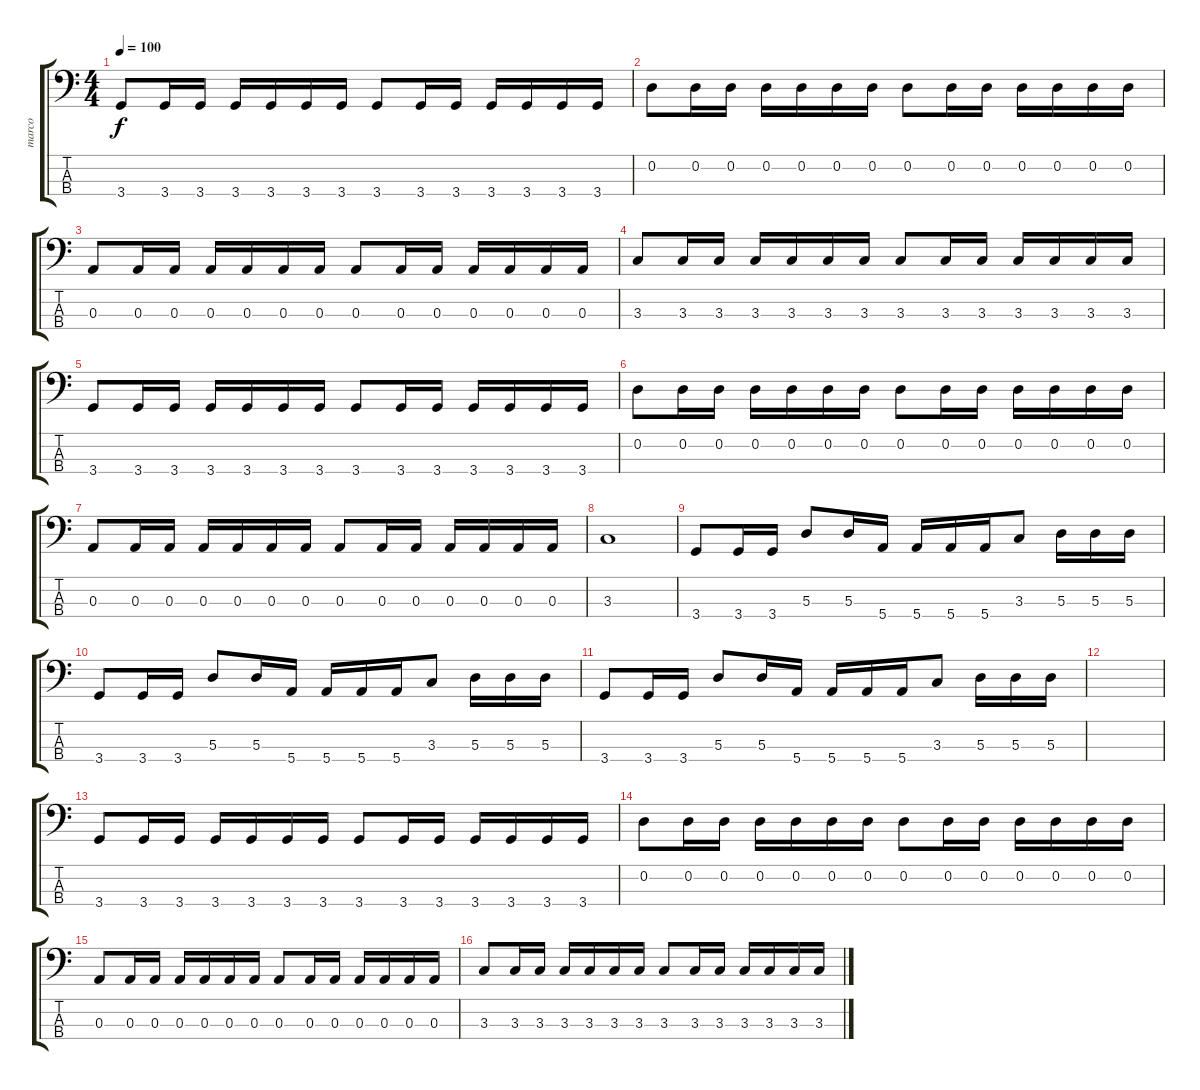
\track ("marco" "marco") {instrument electricbassfinger}
\staff {score tabs}
\tuning (G2 D2 A1 E1) {hide}
\ts (4 4)
\tempo 100
\clef f4
\ks c
3.4.8{dy f} 3.4.16 3.4.16 3.4.16 3.4.16 3.4.16 3.4.16 3.4.8 3.4.16 3.4.16 3.4.16 3.4.16 3.4.16 3.4.16 |
0.2.8 0.2.16 0.2.16 0.2.16 0.2.16 0.2.16 0.2.16 0.2.8 0.2.16 0.2.16 0.2.16 0.2.16 0.2.16 0.2.16 |
0.3.8 0.3.16 0.3.16 0.3.16 0.3.16 0.3.16 0.3.16 0.3.8 0.3.16 0.3.16 0.3.16 0.3.16 0.3.16 0.3.16 |
3.3.8 3.3.16 3.3.16 3.3.16 3.3.16 3.3.16 3.3.16 3.3.8 3.3.16 3.3.16 3.3.16 3.3.16 3.3.16 3.3.16 |
3.4.8 3.4.16 3.4.16 3.4.16 3.4.16 3.4.16 3.4.16 3.4.8 3.4.16 3.4.16 3.4.16 3.4.16 3.4.16 3.4.16 |
0.2.8 0.2.16 0.2.16 0.2.16 0.2.16 0.2.16 0.2.16 0.2.8 0.2.16 0.2.16 0.2.16 0.2.16 0.2.16 0.2.16 |
0.3.8 0.3.16 0.3.16 0.3.16 0.3.16 0.3.16 0.3.16 0.3.8 0.3.16 0.3.16 0.3.16 0.3.16 0.3.16 0.3.16 |
3.3.1 |
3.4.8 3.4.16 3.4.16 5.3.8 5.3.16 5.4.16 5.4.16 5.4.16 5.4.16 3.3.8 5.3.16 5.3.16 5.3.16 |
3.4.8 3.4.16 3.4.16 5.3.8 5.3.16 5.4.16 5.4.16 5.4.16 5.4.16 3.3.8 5.3.16 5.3.16 5.3.16 |
3.4.8 3.4.16 3.4.16 5.3.8 5.3.16 5.4.16 5.4.16 5.4.16 5.4.16 3.3.8 5.3.16 5.3.16 5.3.16 |
|
3.4.8 3.4.16 3.4.16 3.4.16 3.4.16 3.4.16 3.4.16 3.4.8 3.4.16 3.4.16 3.4.16 3.4.16 3.4.16 3.4.16 |
0.2.8 0.2.16 0.2.16 0.2.16 0.2.16 0.2.16 0.2.16 0.2.8 0.2.16 0.2.16 0.2.16 0.2.16 0.2.16 0.2.16 |
0.3.8 0.3.16 0.3.16 0.3.16 0.3.16 0.3.16 0.3.16 0.3.8 0.3.16 0.3.16 0.3.16 0.3.16 0.3.16 0.3.16 |
3.3.8 3.3.16 3.3.16 3.3.16 3.3.16 3.3.16 3.3.16 3.3.8 3.3.16 3.3.16 3.3.16 3.3.16 3.3.16 3.3.16
